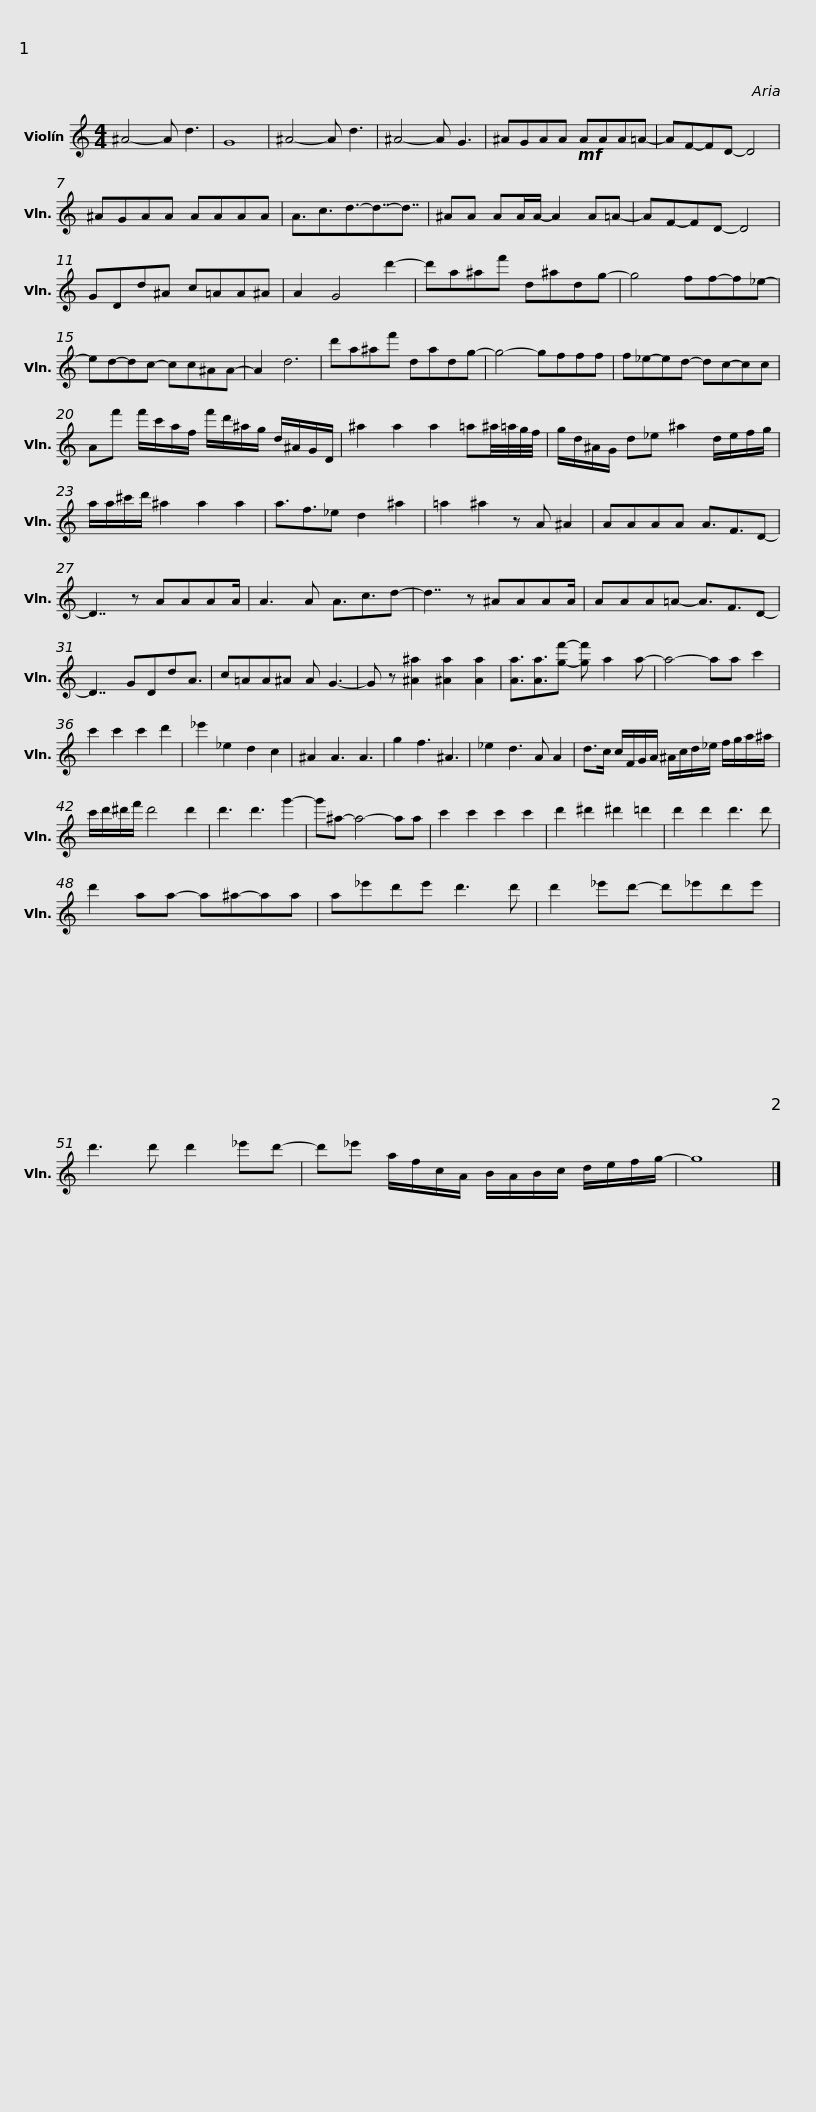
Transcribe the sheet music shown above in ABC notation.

X:1
L:1/8
M:4/4
I:linebreak $
K:C
V:1 treble
V:1
 ^A4- A d3 | G8 | ^A4- A d3 | ^A4- A G3 | ^AGAA!mf! AAA=A- | %5
 AF-FD- D4 |$ ^AGAA AAAA | A3/2c3/2d3/2-d7/4-d7/4 | ^AA AA/A/- A2 A=A- | AF-FD- D4 | %10
 GDd^A c=AA^A |$ A2 G4 d'2- | d'a^af' d^adg- | g4 ff-f_e- | ed-dc- cc^AA- | %15
 A2 d6 | d'a^af' dadg- |$ g4- gfff | f_e-ed- dc-cc | Af' f'/c'/a/f/ f'/d'/^a/g/ d/^A/G/D/ | %20
 ^a2 a2 a2 =a^a/4=a/4g/4f/4 |$ g/d/^A/G/ d_e ^a2 d/e/f/g/ | a/a/^c'/d'/ ^a2 a2 a2 | a3/2f3/2_e d2 ^a2 | =a2 ^a2 z A ^A2 | %25
 AAAA A3/2F3/2D- |$ D7/2 z AAAA/ | A3 A A3/2c3/2d- | d7/2 z ^AAAA/ | AAA=A- A3/2F3/2D- | %30
 D7/2 GDdA3/2 | c=AA^A A G3- |$ G z [^A^a]2 [^Aa]2 [Aa]2 | [Aa]3/2[Aa]3/2[gf']- [gf'] a2 a- | a4- aa c'2 | %35
 c'2 c'2 c'2 d'2 | _e'2 _e2 d2 c2 | ^A2 A3 A3 | g2 f3 ^A3 |$ _e2 d3 A A2 | %40
 d>c c/F/G/A/ ^A/c/d/_e/ f/g/a/^a/ | c'/d'/^d'/f'/ d'4 d'2 | d'3 d'3 g'2- | g'^a- a4- aa |$ c'2 c'2 c'2 c'2 | %45
 d'2 ^d'2 ^d'2 =d'2 | d'2 d'2 d'3 d' | d'2 aa- a^a-aa | a_e'd'e' d'3 d' |$ d'2 _e'd'- d'_e'd'e' | %50
 d'3 d' d'2 _e'd'- | d'_e' a/f/c/A/ B/A/B/c/ d/e/f/g/- | g8 |] %53
